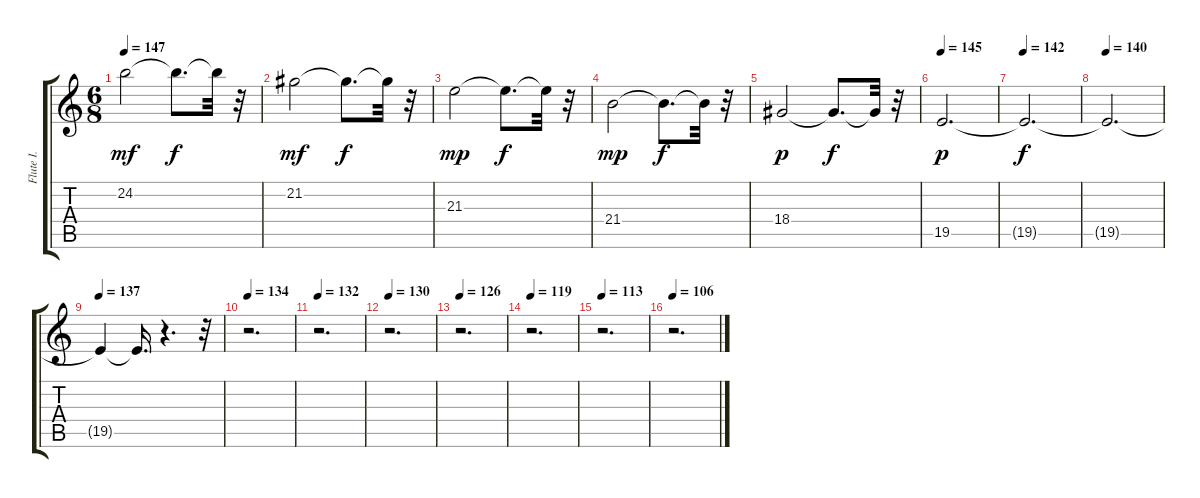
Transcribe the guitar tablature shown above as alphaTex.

\track ("Flute I." "Flute I.") {instrument flute}
\staff {score tabs}
\tuning (E4 B3 G3 D3 A2 E2) {hide}
\ts (6 8)
\tempo 147
\clef g2
\ks c
24.2.2{dy mf} 24.2{t}.8{d dy f} 24.2{t}.32 r.32 |
21.2.2{dy mf} 21.2{t}.8{d dy f} 21.2{t}.32 r.32 |
21.3.2{dy mp} 21.3{t}.8{d dy f} 21.3{t}.32 r.32 |
21.4.2{dy mp} 21.4{t}.8{d dy f} 21.4{t}.32 r.32 |
18.4.2{dy p} 18.4{t}.8{d dy f} 18.4{t}.32 r.32 |
\tempo 145
19.5.2{d dy p} |
\tempo 142
19.5{t}.2{d dy f} |
\tempo 140
19.5{t}.2{d} |
\tempo 137
19.5{t}.4 19.5{t}.16{d} r.4{d} r.32 |
\tempo 134
r.2{d} |
\tempo 132
r.2{d} |
\tempo 130
r.2{d} |
\tempo 126
r.2{d} |
\tempo 119
r.2{d} |
\tempo 113
r.2{d} |
\tempo 106
r.2{d}
